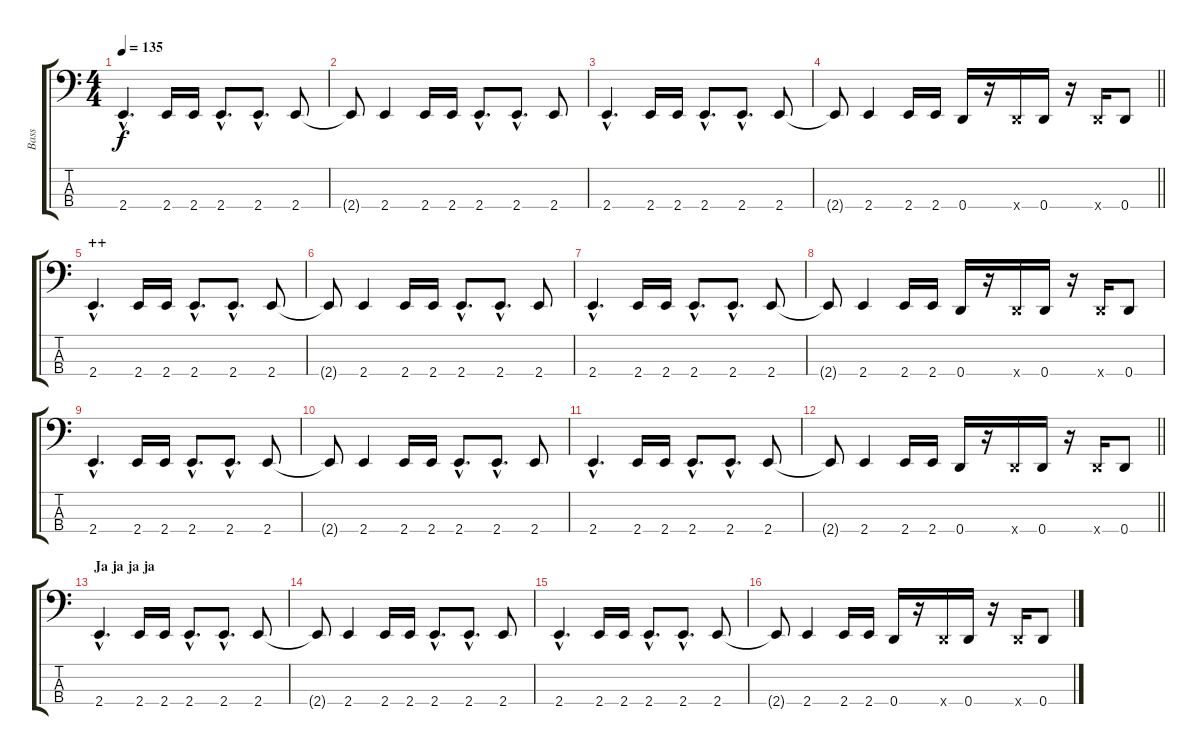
\track ("Bass" "Bass") {instrument electricbassfinger}
\staff {score tabs}
\tuning (G2 D2 A1 D1) {hide}
\ts (4 4)
\tempo 135
\clef f4
\ks c
2.4{hac}.4{d dy f} 2.4.16 2.4.16 2.4{hac}.8{d} 2.4{hac}.8{d} 2.4.8 |
2.4{t}.8 2.4.4 2.4.16 2.4.16 2.4{hac}.8{d} 2.4{hac}.8{d} 2.4.8 |
2.4{hac}.4{d} 2.4.16 2.4.16 2.4{hac}.8{d} 2.4{hac}.8{d} 2.4.8 |
\barLineRight lightlight
2.4{t}.8 2.4.4 2.4.16 2.4.16 0.4.16 r.16 0.4{x}.16 0.4.16 r.16 0.4{x}.16 0.4.8 |
\section ("" "++")
2.4{hac}.4{d} 2.4.16 2.4.16 2.4{hac}.8{d} 2.4{hac}.8{d} 2.4.8 |
2.4{t}.8 2.4.4 2.4.16 2.4.16 2.4{hac}.8{d} 2.4{hac}.8{d} 2.4.8 |
2.4{hac}.4{d} 2.4.16 2.4.16 2.4{hac}.8{d} 2.4{hac}.8{d} 2.4.8 |
2.4{t}.8 2.4.4 2.4.16 2.4.16 0.4.16 r.16 0.4{x}.16 0.4.16 r.16 0.4{x}.16 0.4.8 |
2.4{hac}.4{d} 2.4.16 2.4.16 2.4{hac}.8{d} 2.4{hac}.8{d} 2.4.8 |
2.4{t}.8 2.4.4 2.4.16 2.4.16 2.4{hac}.8{d} 2.4{hac}.8{d} 2.4.8 |
2.4{hac}.4{d} 2.4.16 2.4.16 2.4{hac}.8{d} 2.4{hac}.8{d} 2.4.8 |
\barLineRight lightlight
2.4{t}.8 2.4.4 2.4.16 2.4.16 0.4.16 r.16 0.4{x}.16 0.4.16 r.16 0.4{x}.16 0.4.8 |
\section ("" "Ja ja ja ja")
2.4{hac}.4{d} 2.4.16 2.4.16 2.4{hac}.8{d} 2.4{hac}.8{d} 2.4.8 |
2.4{t}.8 2.4.4 2.4.16 2.4.16 2.4{hac}.8{d} 2.4{hac}.8{d} 2.4.8 |
2.4{hac}.4{d} 2.4.16 2.4.16 2.4{hac}.8{d} 2.4{hac}.8{d} 2.4.8 |
2.4{t}.8 2.4.4 2.4.16 2.4.16 0.4.16 r.16 0.4{x}.16 0.4.16 r.16 0.4{x}.16 0.4.8
